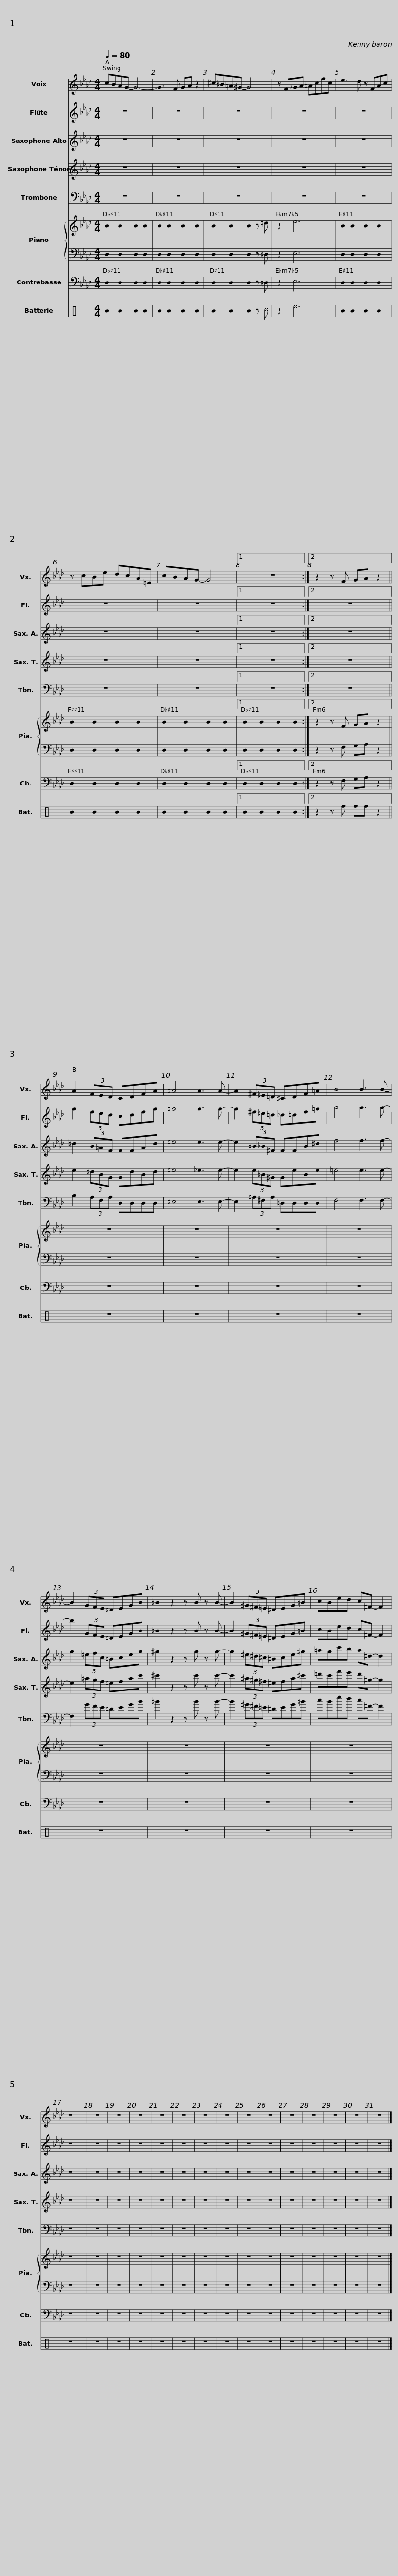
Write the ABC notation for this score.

X:1
%%score 1 2 3 4 5 { 6 | 7 } 8 9
L:1/8
Q:1/4=80
M:4/4
I:linebreak $
K:Ab
U:s=!stemless!
V:1 treble
V:2 treble
V:3 treble transpose=-9
V:4 treble transpose=-14
V:5 bass
V:6 treble
V:7 bass
V:8 bass transpose=-12
V:9 perc
K:none
V:1
 cBAG- G4- | G3 F GA z2 | ^c=B=A^G- G4 | z F_GA =Acfc |$ e3 d z FAc | %5
 z cBe dcA=E | cBAG- G4 |1 z8 :|2 z2 z F GA z2 ||$ A2 (3FED CDFA | %10
 =A4 A3 A- | A2 (3^F=E=D ^CDF=A | B4 B3 B- |$ B2 (3GFE =DEGB | =B2 z2 z B z B- | %15
 B2 (3^G^F=E ^DEG=B |$ cBed c^F- F2 |$ z8 | z8 | z8 | %20
 z8 |$ z8 | z8 | z8 | z8 |$ %25
 z8 | z8 | z8 | z8 | z8 | %30
 z8 | z8 |] %32
V:2
 z8 | z8 | z8 | z8 |$ z8 | %5
 z8 | z8 |1 z8 :|2 z8 ||$ a2 (3fed cdfa | %10
 =a4 a3 a- | a2 (3^f=e=d _d=df=a | b4 b3 b- |$ b2 (3GFE =DEGB | =B2 z2 z B z B- | %15
 B2 (3^G^F=E ^DEG=B |$ cBed c^F- F2 |$ z8 | z8 | z8 | %20
 z8 |$ z8 | z8 | z8 | z8 |$ %25
 z8 | z8 | z8 | z8 | z8 | %30
 z8 | z8 |] %32
V:3
 z8 | z8 | z8 | z8 |$ z8 | %5
 z8 | z8 |1 z8 :|2 z8 ||$ =d2 (3B=AF FFAd | %10
 =e4 e3 e- | e2 (3=B_B^F FFB^d | f4 f3 f- |$ g2 (3=efc =Bceg | ^g2 z2 z g z g- | %15
 g2 (3^e^d^c ^Bce^g |$ =agc'b a^d- d2 |$ z8 | z8 | z8 | %20
 z8 |$ z8 | z8 | z8 | z8 |$ %25
 z8 | z8 | z8 | z8 | z8 | %30
 z8 | z8 |] %32
V:4
 z8 | z8 | z8 | z8 |$ z8 | %5
 z8 | z8 |1 z8 :|2 z8 ||$ e2 (3=dBG GdBd | %10
 =e4 _e3 e- | e2 (3e=B^G GeBe | =e4 e3 e- |$ e2 (3=agf =efac' | ^c'2 z2 z c' z c'- | %15
 c'2 (3^a^g^f ^efa^c' |$ =d'c'f'e' d'^g- g2 |$ z8 | z8 | z8 | %20
 z8 |$ z8 | z8 | z8 | z8 |$ %25
 z8 | z8 | z8 | z8 | z8 | %30
 z8 | z8 |] %32
V:5
 z8 | z8 | z8 | z8 |$ z8 | %5
 z8 | z8 |1 z8 :|2 z8 ||$ B,2 (3A,F,A, D,D,D,D, | %10
 =E,4 E,3 E,- | E,2 (3=A,^F,A, =D,D,D,D, | F,4 F,3 F,- |$ F,2 (3GFE =DEGB | =B2 z2 z B z B- | %15
 B2 (3^G^F=E ^DEG=B |$ cBed c^F- F2 |$ z8 | z8 | z8 | %20
 z8 |$ z8 | z8 | z8 | z8 |$ %25
 z8 | z8 | z8 | z8 | z8 | %30
 z8 | z8 |] %32
V:6
 sB2 sB2 sB2 sB2 | sB2 sB2 sB2 sB2 | sB2 sB2 sB2 z =d | z2 e6 |$ sB2 sB2 sB2 sB2 | %5
 sB2 sB2 sB2 sB2 | sB2 sB2 sB2 sB2 |1 sB2 sB2 sB2 sB2 :|2 z2 z F GA z2 ||$ z8 | %10
 z8 | z8 | z8 |$ z8 | z8 | %15
 z8 |$ z8 |$ z8 | z8 | z8 | %20
 z8 |$ z8 | z8 | z8 | z8 |$ %25
 z8 | z8 | z8 | z8 | z8 | %30
 z8 | z8 |] %32
V:7
 sD,2 sD,2 sD,2 sD,2 | sD,2 sD,2 sD,2 sD,2 | sD,2 sD,2 sD,2 z =D, | z2 E,6 |$ sD,2 sD,2 sD,2 sD,2 | %5
 sD,2 sD,2 sD,2 sD,2 | sD,2 sD,2 sD,2 sD,2 |1 sD,2 sD,2 sD,2 sD,2 :|2 z2 z F, G,A, z2 ||$ z8 | %10
 z8 | z8 | z8 |$ z8 | z8 | %15
 z8 |$ z8 |$ z8 | z8 | z8 | %20
 z8 |$ z8 | z8 | z8 | z8 |$ %25
 z8 | z8 | z8 | z8 | z8 | %30
 z8 | z8 |] %32
V:8
 sD,2 sD,2 sD,2 sD,2 | sD,2 sD,2 sD,2 sD,2 | sD,2 sD,2 sD,2 z =D, | z2 E,6 |$ sD,2 sD,2 sD,2 sD,2 | %5
 sD,2 sD,2 sD,2 sD,2 | sD,2 sD,2 sD,2 sD,2 |1 sD,2 sD,2 sD,2 sD,2 :|2 z2 z F, G,A, z2 ||$ z8 | %10
 z8 | z8 | z8 |$ z8 | z8 | %15
 z8 |$ z8 |$ z8 | z8 | z8 | %20
 z8 |$ z8 | z8 | z8 | z8 |$ %25
 z8 | z8 | z8 | z8 | z8 | %30
 z8 | z8 |] %32
V:9
[K:C] sB2 sB2 sB2 sB2 | sB2 sB2 sB2 sB2 | sB2 sB2 sB2 z ^c | z2 ^e6 |$ sB2 sB2 sB2 sB2 | %5
 sB2 sB2 sB2 sB2 | sB2 sB2 sB2 sB2 |1 sB2 sB2 sB2 sB2 :|2 z2 z f ff z2 ||$ z8 | %10
 z8 | z8 | z8 |$ z8 | z8 | %15
 z8 |$ z8 |$ z8 | z8 | z8 | %20
 z8 |$ z8 | z8 | z8 | z8 |$ %25
 z8 | z8 | z8 | z8 | z8 | %30
 z8 | z8 |] %32
